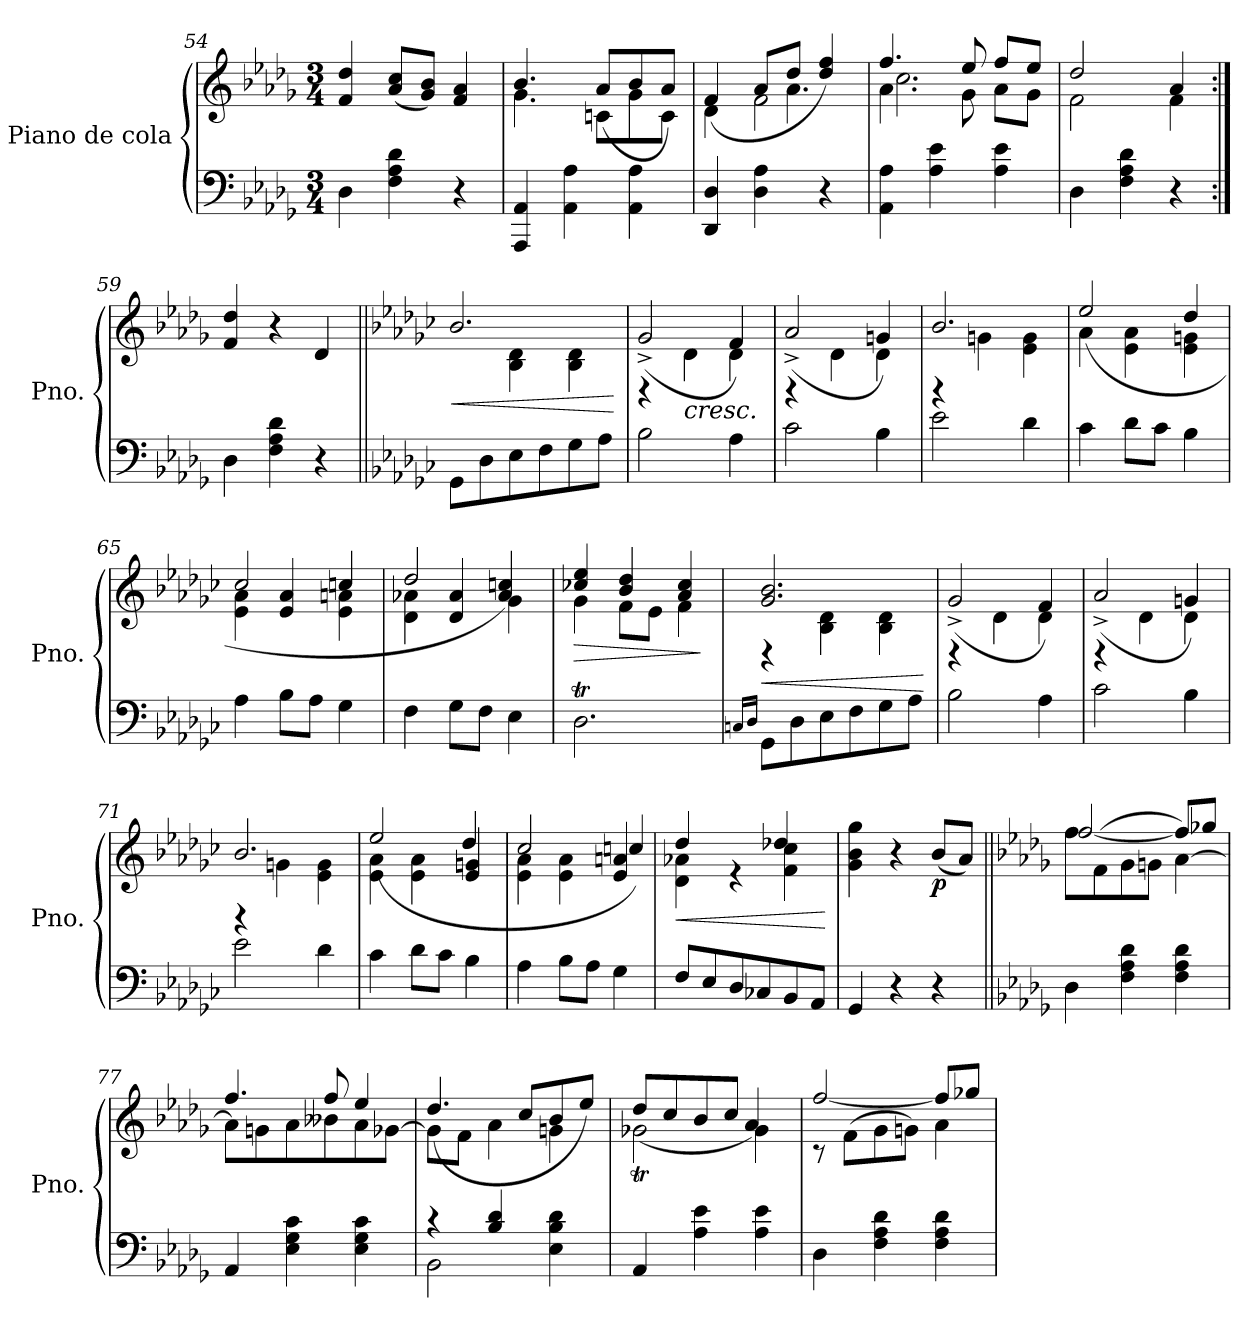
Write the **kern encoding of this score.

**kern	**kern	**dynam
*part1	*part1	*part1
*staff2	*staff1	*staff1/2
*I"Piano de cola	*	*
*I'Pno.	*	*
*clefF4	*clefG2	*
*k[b-e-a-d-g-]	*k[b-e-a-d-g-]	*
*M3/4	*M3/4	*
=54	=54	=54
4D-\	4f/ 4dd-/	.
4F\ 4A-\ 4d-\	(<8a-/ 8cc/L	.
.	8g-/ 8b-/J)	.
4r	4f/ 4a-/	.
!!LO:LB:g=z
=55	=55	=55
*	*^	*
4AAA-/ 4AA-/	4.g-\	4.b-/	.
4AA-\ 4A-\	.	.	.
.	8cn\L	(>8a-/L	.
4AA-\ 4A-\	8g-\	8b-/	.
.	8c\J	8a-/J)	.
=56	=56	=56	=56
*	*	*^	*
4DD-/ 4D-/	4d-\	(>4f/	4.ryy	.
4D-\ 4A-\	2f\	8a-/L	.	.
.	.	8dd-/J	4.a-\	.
4r	.	4dd-/ 4ff/)	.	.
=57	=57	=57	=57	=57
4AA-\ 4A-\	4.a-\	4.ff/	2.cc\	.
4A-\ 4e-\	.	.	.	.
.	8g-\	8ee-/	.	.
4A-\ 4e-\	8a-\L	8ff/L	.	.
.	8g-\J	8ee-/J	.	.
*	*	*v	*v	*
=58	=58	=58	=58
4D-\	2dd-/	2f\	.
4F\ 4A-\ 4d-\	.	.	.
4r	4a-/	4f\	.
*	*v	*v	*
=59:|!	=59:|!	=59:|!
4D-\	4f/ 4dd-/	.
4F\ 4A-\ 4d-\	4r	.
4r	4d-/	.
=60||	=60||	=60||
*k[b-e-a-d-g-c-]	*k[b-e-a-d-g-c-]	*
!	!	!LO:HP:b
*	*^	*
8GG-\L	2.b-/	4ryy	<
8D-\	.	.	.
8E-\	.	4B-\ 4d-\	.
8F\	.	.	.
8G-\	.	4B-\ 4d-\	.
8A-\J	.	.	.
*	*v	*v	*
.	.	[
=61	=61	=61
*	*^	*
2B-\	4rD	(>2g-^/	.
!	!LO:TX:b:i:t=cresc.	!	!
.	4d-\	.	.
4A-\	4d-\	4f/)	.
=62	=62	=62	=62
2c-\	4rD	(>2a-^/	.
.	4d-\	.	.
4B-\	4d-\	4gn/)	.
!!LO:PB:g=z	!!
=63	=63	=63	=63
2e-\	4rD	2.b-/	.
.	4gn\	.	.
4d-\	4e-\ 4g\	.	.
=64	=64	=64	=64
4c-\	4a-\	(>2ee-/	.
8d-\L	4e-\ 4a-\	.	.
8c-\J	.	.	.
4B-\	4e-\ 4gn\	4dd-/	.
=65	=65	=65	=65
4A-\	4e-\ 4a-\	2cc-/	.
8B-\L	4e-/ 4a-/	.	.
8A-\J	.	.	.
4G-\	4e-\ 4an\	4ccn/	.
=66	=66	=66	=66
4F\	4d-\ 4a-X\	2dd-/	.
8G-\L	4d-/ 4a-/	.	.
8F\J	.	.	.
4E-\	4g-\	4a-/ 4ccn/)	.
=67	=67	=67	=67
!	!	!	!LO:HP:b
2.D-T\	4g-\	4cc-X/ 4ee-/	>
.	8f\L	4b-/ 4dd-/	.
.	8e-\J	.	.
.	4f\	4a-/ 4cc-/	.
*	*v	*v	*
.	.	]
=68	=68	=68
16qCn/LL	.	.
16qD-/JJ	.	.
!	!	!LO:HP:b
*	*^	*
8GG-\L	4rD	2.g-/ 2.b-/	<
8D-\	.	.	.
8E-\	4B-\ 4d-\	.	.
8F\	.	.	.
8G-\	4B-\ 4d-\	.	.
8A-\J	.	.	.
*	*v	*v	*
.	.	[
=69	=69	=69
*	*^	*
2B-\	4rD	(>2g-^/	.
.	4d-\	.	.
4A-\	4d-\	4f/)	.
=70	=70	=70	=70
2c-\	4rD	(>2a-^/	.
.	4d-\	.	.
4B-\	4d-\	4gn/)	.
!!LO:LB:g=z	!!
=71	=71	=71	=71
2e-\	4rD	2.b-/	.
.	4gn\	.	.
4d-\	4e-\ 4g\	.	.
=72	=72	=72	=72
4c-\	4e-\ 4a-\	(>2ee-/	.
8d-\L	4e-\ 4a-\	.	.
8c-\J	.	.	.
4B-\	4e-/ 4gn/	4dd-/	.
=73	=73	=73	=73
4A-\	4e-\ 4a-\	2cc-/	.
8B-\L	4e-\ 4a-\	.	.
8A-\J	.	.	.
4G-\	4e-/ 4an/	4ccn/)	.
=74	=74	=74	=74
!	!	!	!LO:HP:b
8F/L	4d-\ 4a-X\	4dd-/	<
8E-/	.	.	.
8D-/	4re	4ryy	.
8C-X/	.	.	.
8BB-/	4f\ 4cc-\	4dd-X/	.
8AA-/J	.	.	.
*	*v	*v	*
.	.	[
=75	=75	=75
4GG-/	4g-\ 4b-\ 4gg-\	.
4r	4r	.
!	!	!LO:DY:b
4r	(<8b-/L	p
.	8a-/J)	.
!!LO:LB:g=z
=76||	=76||	=76||
*k[b-e-a-d-g-]	*k[b-e-a-d-g-]	*
*	*MM145	*
*	*^	*
4D-\	8ff\L	[2ff/	.
.	(>8f\	.	.
4F\ 4A-\ 4d-\	8g-\	.	.
.	8gn\J	.	.
4F\ 4A-\ 4d-\	[4a-\)	8ff/L]	.
.	.	8gg-X/J	.
=77	=77	=77	=77
*	*MM150	*	*
4AA-/	8a-\L]	4.ff/	.
.	8gn\	.	.
4E-\ 4G-\ 4c\	8a-\	.	.
.	8b--X\	8ff/	.
4E-\ 4G-\ 4c\	8a-\	4ee-/	.
.	[8g-X\J	.	.
=78	=78	=78	=78
*^	*	*	*
4r	2BB-\	8g-\L]	(>4.dd-/	.
.	.	8f\J	.	.
4B-/ 4d-/	.	4a-\	.	.
.	.	.	8cc/L	.
4E-\ 4B-\ 4d-\	4ryy	4gn\	8b-/	.
*	*	*MM121	*	*
.	.	.	8ee-/J)	.
*v	*v	*	*	*
=79	=79	=79	=79
4AA-/	2g-X\	(>8dd-T/L	.
.	.	8cc/	.
4A-\ 4e-\	.	8b-/	.
.	.	8cc/J	.
4A-\ 4e-\	4g-\	4a-/)	.
=80	=80	=80	=80
*	*MM150	*	*
4D-\	8rc	[2ff/	.
.	(>8f\L	.	.
4F\ 4A-\ 4d-\	8g-\	.	.
.	8gn\J)	.	.
4F\ 4A-\ 4d-\	4a-\	8ff/L]	.
.	.	8gg-X/J	.
*	*v	*v	*
=	=	=
*-	*-	*-
